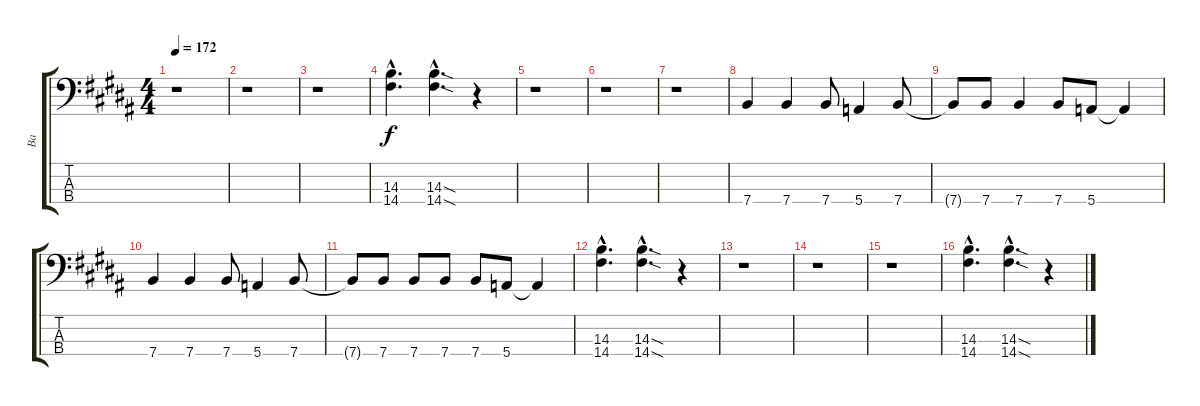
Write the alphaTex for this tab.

\track ("Ba" "Ba") {instrument electricbassfinger}
\staff {score tabs}
\tuning (G2 D2 A1 E1) {hide}
\ts (4 4)
\tempo 172
\clef f4
\ks b
r.1{dy f} |
r.1 |
r.1 |
(14.3{hac} 14.4{hac}).4{d} (14.3{sod hac} 14.4{sod hac}).4{d} r.4 |
r.1 |
r.1 |
r.1 |
7.4.4 7.4.4 7.4.8 5.4.4 7.4.8 |
7.4{t}.8 7.4.8 7.4.4 7.4.8 5.4.8 5.4{t}.4 |
7.4.4 7.4.4 7.4.8 5.4.4 7.4.8 |
7.4{t}.8 7.4.8 7.4.8 7.4.8 7.4.8 5.4.8 5.4{t}.4 |
(14.3{hac} 14.4{hac}).4{d} (14.3{sod hac} 14.4{sod hac}).4{d} r.4 |
r.1 |
r.1 |
r.1 |
(14.3{hac} 14.4{hac}).4{d} (14.3{sod hac} 14.4{sod hac}).4{d} r.4
